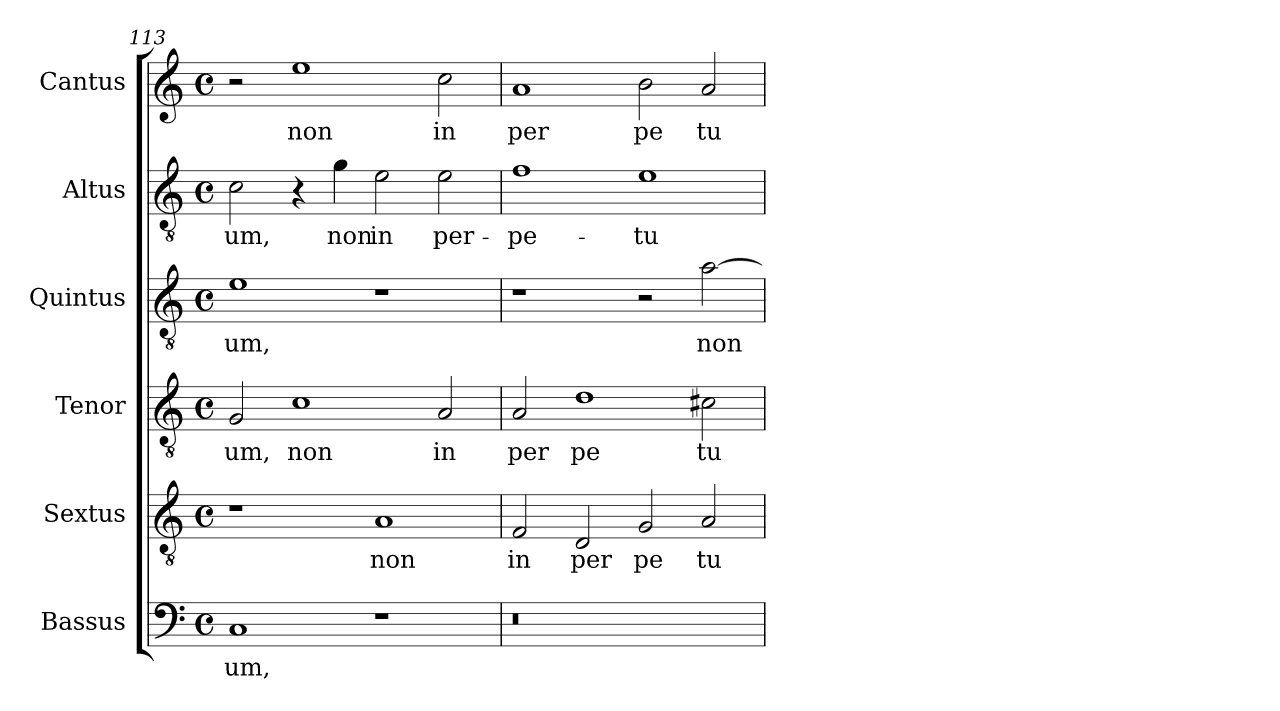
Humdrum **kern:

**kern	**text	**kern	**text	**kern	**text	**kern	**text	**kern	**text	**kern	**text
*part6	*part6	*part5	*part5	*part4	*part4	*part3	*part3	*part2	*part2	*part1	*part1
*staff6	*staff6	*staff5	*staff5	*staff4	*staff4	*staff3	*staff3	*staff2	*staff2	*staff1	*staff1
*I"Bassus	*	*I"Sextus	*	*I"Tenor	*	*I"Quintus	*	*I"Altus	*	*I"Cantus	*
*clefF4	*	*clefGv2	*	*clefGv2	*	*clefGv2	*	*clefGv2	*	*clefG2	*
*	*	*	*	*k[]	*	*	*	*	*	*	*
*	*	*	*	*C:	*	*	*	*	*	*	*
*M4/4	*	*M4/4	*	*M4/4	*	*M4/4	*	*M4/4	*	*M4/4	*
*met(c)	*	*met(c)	*	*met(c)	*	*met(c)	*	*met(c)	*	*met(c)	*
=113	=113	=113	=113	=113	=113	=113	=113	=113	=113	=113	=113
!	!LO:LY:b:cj	!	!	!	!LO:LY:b:cj	!	!LO:LY:b:cj	!	!LO:LY:b:cj	!	!
1C	-um,	1r	.	2G/	um,	1e	um,	2c\	-um,	2r	.
!	!	!	!	!	!LO:LY:b:cj	!	!	!	!	!	!LO:LY:b:cj
.	.	.	.	1c	non	.	.	4r	.	1ee	non
!	!	!	!	!	!	!	!	!	!LO:LY:b:cj	!	!
.	.	.	.	.	.	.	.	4g\	non	.	.
!	!	!	!LO:LY:b:cj	!	!	!	!	!	!LO:LY:b:cj	!	!
1r	.	1A	non	.	.	1r	.	2e\	in	.	.
!	!	!	!	!	!LO:LY:b:cj	!	!	!	!LO:LY:b:cj	!	!LO:LY:b:cj
.	.	.	.	2A/	in	.	.	2e\	per-	2cc\	in
!!LO:LB:g=z
=114	=114	=114	=114	=114	=114	=114	=114	=114	=114	=114	=114
!	!	!	!LO:LY:b:cj	!	!LO:LY:b:cj	!	!	!	!LO:LY:b:cj	!	!LO:LY:b:cj
0r	.	2F/	in	2A/	per	1r	.	1f	-pe-	1a	per
!	!	!	!LO:LY:b:cj	!	!LO:LY:b:cj	!	!	!	!	!	!
.	.	2D/	per	1d	pe	.	.	.	.	.	.
!	!	!	!LO:LY:b:cj	!	!	!	!	!	!LO:LY:b:cj	!	!LO:LY:b:cj
.	.	2G/	pe	.	.	2r	.	1e	-tu-	2b\	pe
!	!	!	!LO:LY:b:cj	!	!LO:LY:b:cj	!	!LO:LY:b	!	!	!	!LO:LY:b:cj
.	.	2A/	tu	2c#X\	tu	[>2a\	non	.	.	2a/	tu
=	=	=	=	=	=	=	=	=	=	=	=
*-	*-	*-	*-	*-	*-	*-	*-	*-	*-	*-	*-
